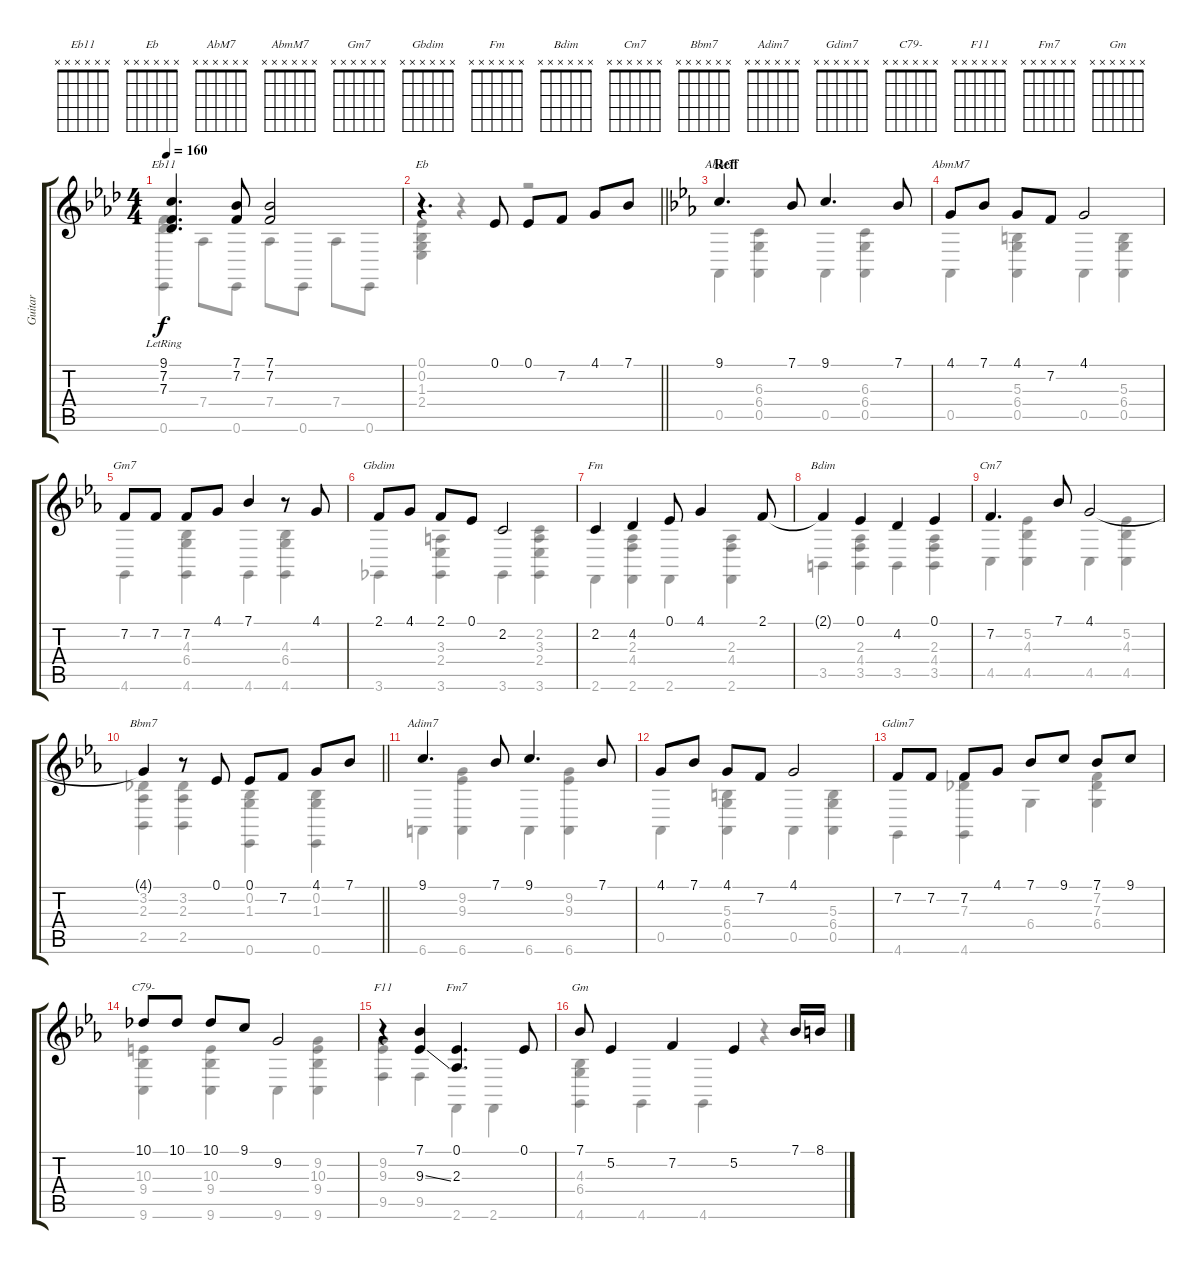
\track ("Guitar" "Guitar") {instrument brightacousticpiano}
\staff {score tabs}
\tuning (Eb4 Bb3 Gb3 Db3 Ab2 Eb2) {hide}
\chord ("Eb11" x x x x x x)
\chord ("Eb" x x x x x x)
\chord ("AbM7" x x x x x x)
\chord ("AbmM7" x x x x x x)
\chord ("Gm7" x x x x x x)
\chord ("Gbdim" x x x x x x)
\chord ("Fm" x x x x x x)
\chord ("Bdim" x x x x x x)
\chord ("Cm7" x x x x x x)
\chord ("Bbm7" x x x x x x)
\chord ("Adim7" x x x x x x)
\chord ("Gdim7" x x x x x x)
\chord ("C79-" x x x x x x)
\chord ("F11" x x x x x x)
\chord ("Fm7" x x x x x x)
\chord ("Gm" x x x x x x)
\voice
\ts (4 4)
\tempo 160
\clef g2
\ks ab
(9.1{lr} 7.2{lr} 7.3{lr}).4{d ch "Eb11" dy f} (7.1 7.2).8 (7.1 7.2).2 |
\barLineRight lightlight
r.4{d ch "Eb"} 0.1.8 0.1.8 7.2.8 4.1.8 7.1.8 |
\section ("" "Reff")
\ks eb
9.1.4{d ch "AbM7"} 7.1.8 9.1.4{d} 7.1.8 |
4.1.8{ch "AbmM7"} 7.1.8 4.1.8 7.2.8 4.1.2 |
7.2.8{ch "Gm7"} 7.2.8 7.2.8 4.1.8 7.1.4 r.8 4.1.8 |
2.1.8{ch "Gbdim"} 4.1.8 2.1.8 0.1.8 2.2.2 |
2.2.4{ch "Fm"} 4.2.4 0.1.8 4.1.4 2.1.8 |
2.1{t}.4{ch "Bdim"} 0.1.4 4.2.4 0.1.4 |
7.2.4{d ch "Cm7"} 7.1.8 4.1.2 |
\barLineRight lightlight
4.1{t}.4{ch "Bbm7"} r.8 0.1.8 0.1.8 7.2.8 4.1.8 7.1.8 |
9.1.4{d ch "Adim7"} 7.1.8 9.1.4{d} 7.1.8 |
4.1.8 7.1.8 4.1.8 7.2.8 4.1.2 |
7.2.8{ch "Gdim7"} 7.2.8 7.2.8 4.1.8 7.1.8 9.1.8 7.1.8 9.1.8 |
10.1.8{ch "C79-"} 10.1.8 10.1.8 9.1.8 9.2.2 |
r.4{ch "F11"} (7.1 9.3{ss}).4 (0.1 2.3).4{d ch "Fm7"} 0.1.8 |
7.1.8{ch "Gm"} 5.2.4 7.2.4 5.2.4 7.1.16 8.1.16
\voice
\clef g2
\ottava regular
\simile none
\ks ab
(7.2 7.3 0.6).4{dy f} 7.4.8 0.6.8 7.4.8 0.6.8 7.4.8 0.6.8 |
\barLineRight lightlight
(0.1 0.2 1.3 2.4).4 r.4 r.2 |
\ks eb
0.5.4 (6.3 6.4 0.5).4 0.5.4 (6.3 6.4 0.5).4 |
0.5.4 (5.3 6.4 0.5).4 0.5.4 (5.3 6.4 0.5).4 |
4.6.4 (4.3 6.4 4.6).4 4.6.4 (4.3 6.4 4.6).4 |
3.6.4 (3.3 2.4 3.6).4 3.6.4 (2.2 3.3 2.4 3.6).4 |
2.6.4 (2.3 4.4 2.6).4 2.6.4 (2.3 4.4 2.6).4 |
3.5.4 (2.3 4.4 3.5).4 3.5.4 (2.3 4.4 3.5).4 |
4.5.4 (5.2 4.3 4.5).4 4.5.4 (5.2 4.3 4.5).4 |
\barLineRight lightlight
(3.2 2.3 2.5).4 (3.2 2.3 2.5).4 (0.2 1.3 0.6).4 (0.2 1.3 0.6).4 |
6.6.4 (9.2 9.3 6.6).4 6.6.4 (9.2 9.3 6.6).4 |
0.5.4 (5.3 6.4 0.5).4 0.5.4 (5.3 6.4 0.5).4 |
4.6.4 (7.2 7.3 4.6).4 6.4.4 (7.2 7.3 6.4).4 |
(10.3 9.4 9.6).4 (10.3 9.4 9.6).4 9.6.4 (9.2 10.3 9.4 9.6).4 |
(9.2 9.3 9.5).4 9.5.4 2.6.4 2.6.4 |
(4.3 6.4 4.6).4 4.6.4 4.6.4 r.4
